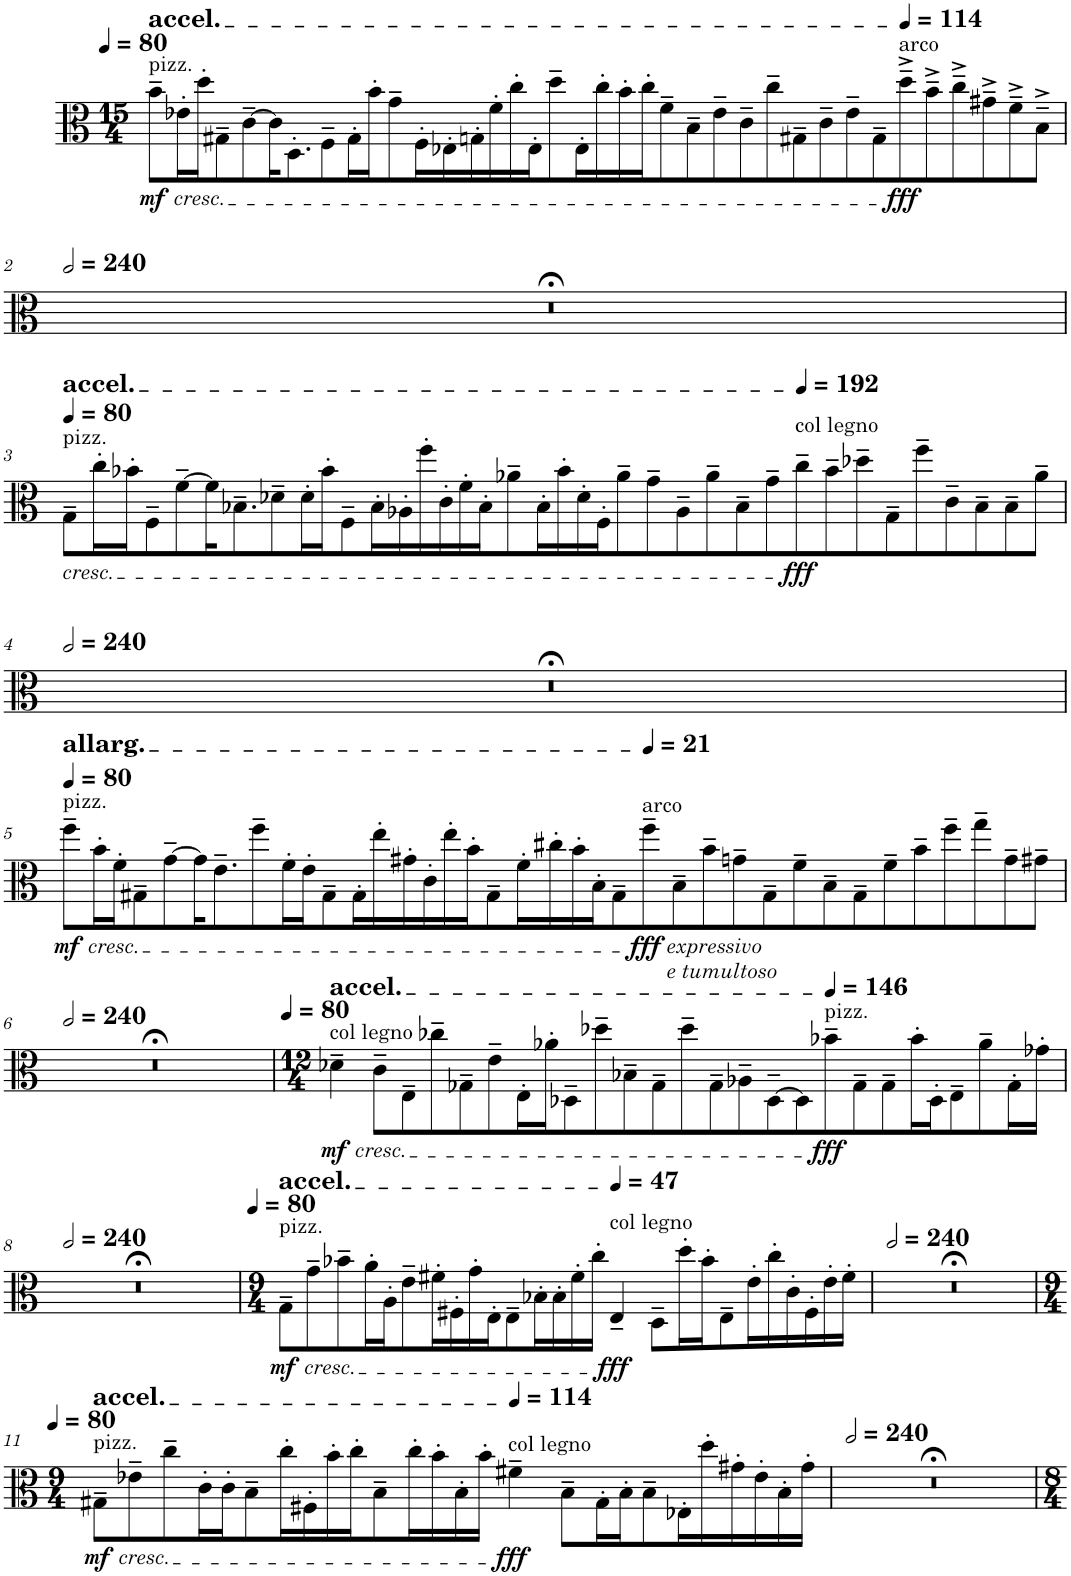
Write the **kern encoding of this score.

**kern	**dynam
*part1	*part1
*staff1	*staff1
*I"Viola	*
*I'Vla.	*
*clefC3	*
*k[]	*
*M15/4	*
*MM80	*
=1	=1
!LO:TX:a:t=pizz.	!
!LO:TX:b:i:t=cresc.	!
!LO:TX:a:t=accel.	!
!	!LO:DY:b
8b~\L	mf
16e-X'\L	.
16dd'\J	.
8G#X~\	.
[8c~\	.
16c\K]	.
8.D'\	.
8F~\	.
16G#'\L	.
16b'\J	.
8g~\	.
16F'\L	.
16E-X'\	.
16Gn'\	.
16f'\	.
16cc'\	.
16E-'\J	.
8dd~\	.
16E-'\L	.
16cc'\	.
16b'\	.
16cc'\J	.
8f~\	.
8B~\	.
8e-~\	.
8c~\	.
8cc~\	.
8G#X~\	.
8c~\	.
8e-~\	.
8G#~\	.
*MM114	*
!LO:TX:a:t=arco	!
!	!LO:DY:b
8dd~^\	fff
8b~^\	.
8cc~^\	.
8g#X~^\	.
8f~^\	.
8B~^\J	.
!!LO:LB:g=z
=2	=2
*MM480	*
4%15r;<	.
!!LO:LB:g=z
=3	=3
*MM80	*
!LO:TX:a:t=pizz.	!
!LO:TX:a:t=accel.	!
!LO:TX:b:i:t=cresc.	!
8G~\L	.
16cc'\L	.
16b-X'\J	.
8F~\	.
[8f~\	.
16f\K]	.
8.B-X~\	.
8d-X~\	.
16d-'\L	.
16b-'\J	.
8F~\	.
16B-'\L	.
16A-X'\	.
16ff'\	.
16c'\	.
16f'\	.
16B-'\J	.
8a-X~\	.
16B-'\L	.
16b-'\	.
16d-'\	.
16F'\J	.
8a-~\	.
8g~\	.
8A-~\	.
8a-~\	.
8B-~\	.
8g~\	.
*MM192	*
!LO:TX:a:t=col legno	!
!	!LO:DY:b
8cc~\	fff
8b-~\	.
8dd-X~\	.
8G~\	.
8ff~\	.
8c~\	.
8B-~\	.
8B-~\	.
8a-~\J	.
!!LO:LB:g=z
=4	=4
*MM480	*
4%15r;<	.
!!LO:LB:g=z
=5	=5
*MM80	*
!LO:TX:a:t=pizz.	!
!LO:TX:a:t=allarg.	!
!LO:TX:b:i:t=cresc.	!
!	!LO:DY:b
8ff~\L	mf
16b'\L	.
16f'\J	.
8G#X~\	.
[8g~\	.
16g\K]	.
8.e~\	.
8ff~\	.
16f'\L	.
16e'\J	.
8G#~\	.
16G#'\L	.
16ee'\	.
16g#X'\	.
16c'\	.
16ee'\	.
16b'\J	.
8G#~\	.
16f'\L	.
16cc#X'\	.
16b'\	.
16B'\J	.
8G#~\	.
*MM21	*
!LO:TX:a:t=arco	!
!LO:TX:b:i:t=expressivo	!
!LO:TX:b:t=e tumultoso	!
!	!LO:DY:b
8ff~\	fff
8B~\	.
8b~\	.
8gn~\	.
8G#~\	.
8f~\	.
8B~\	.
8G#~\	.
8f~\	.
8b~\	.
8ff~\	.
8gg~\	.
8g~\	.
8g#X~\J	.
!!LO:LB:g=z
=6	=6
*MM480	*
4%15r;<	.
=7	=7
*M12/4	*
*MM80	*
!LO:TX:a:t=col legno	!
!LO:TX:b:i:t=cresc.	!
!LO:TX:a:t=accel.	!
!	!LO:DY:b
4d-X~\	mf
8c~\L	.
8E~\	.
8cc-X~\	.
8G-X~\	.
8e~\	.
16E'\L	.
16a-X'\J	.
8D-X~\	.
8dd-X~\	.
8B-X~\	.
8G-~\	.
8dd-~\	.
8G-~\	.
8A-X~\	.
[8D-~\	.
8D-\]	.
*MM146	*
!LO:TX:a:t=pizz.	!
!	!LO:DY:b
8b-X~\	fff
8G-~\	.
8G-~\	.
16b-'\L	.
16D-'\J	.
8E~\	.
8a-~\	.
16G-'\L	.
16g-X'\JJ	.
!!LO:LB:g=z
=8	=8
*MM480	*
0.r;<	.
=9	=9
*M9/4	*
*MM80	*
!LO:TX:a:t=pizz.	!
!LO:TX:a:t=accel.	!
!LO:TX:b:i:t=cresc.	!
!	!LO:DY:b
8G~\L	mf
8g~\	.
8b-X~\	.
16a'\L	.
16A'\J	.
8e~\	.
16f#X'\L	.
16F#X'\	.
16g'\	.
16E'\J	.
8E~\	.
16B-X'\L	.
16B-'\	.
16f#'\	.
16cc'\JJ	.
*MM47	*
!LO:TX:a:t=col legno	!
!	!LO:DY:b
4E~/	fff
8D~\L	.
16dd'\L	.
16b-'\J	.
8E~\	.
16e'\L	.
16cc'\	.
16c'\	.
16F#'\	.
16e'\	.
16f#'\JJ	.
=10	=10
*MM480	*
4%9r;<	.
!!LO:LB:g=z
=11	=11
*M9/4	*
*MM80	*
!LO:TX:a:t=pizz.	!
!LO:TX:b:i:t=cresc.	!
!LO:TX:a:t=accel.	!
!	!LO:DY:b
8G#X~\L	mf
8e-X~\	.
8cc~\	.
16c'\L	.
16c'\J	.
8B~\	.
16cc'\L	.
16F#X'\	.
16b'\	.
16cc'\J	.
8B~\	.
16cc'\L	.
16b'\	.
16B'\	.
16b'\JJ	.
*MM114	*
!LO:TX:a:t=col legno	!
!	!LO:DY:b
4f#X~\	fff
8B~\L	.
16G#'\L	.
16B'\J	.
8B~\	.
16E-X'\L	.
16dd'\	.
16g#X'\	.
16e-'\	.
16B'\	.
16g#'\JJ	.
=12	=12
*MM480	*
4%9r;<	.
=	=
*-	*-
